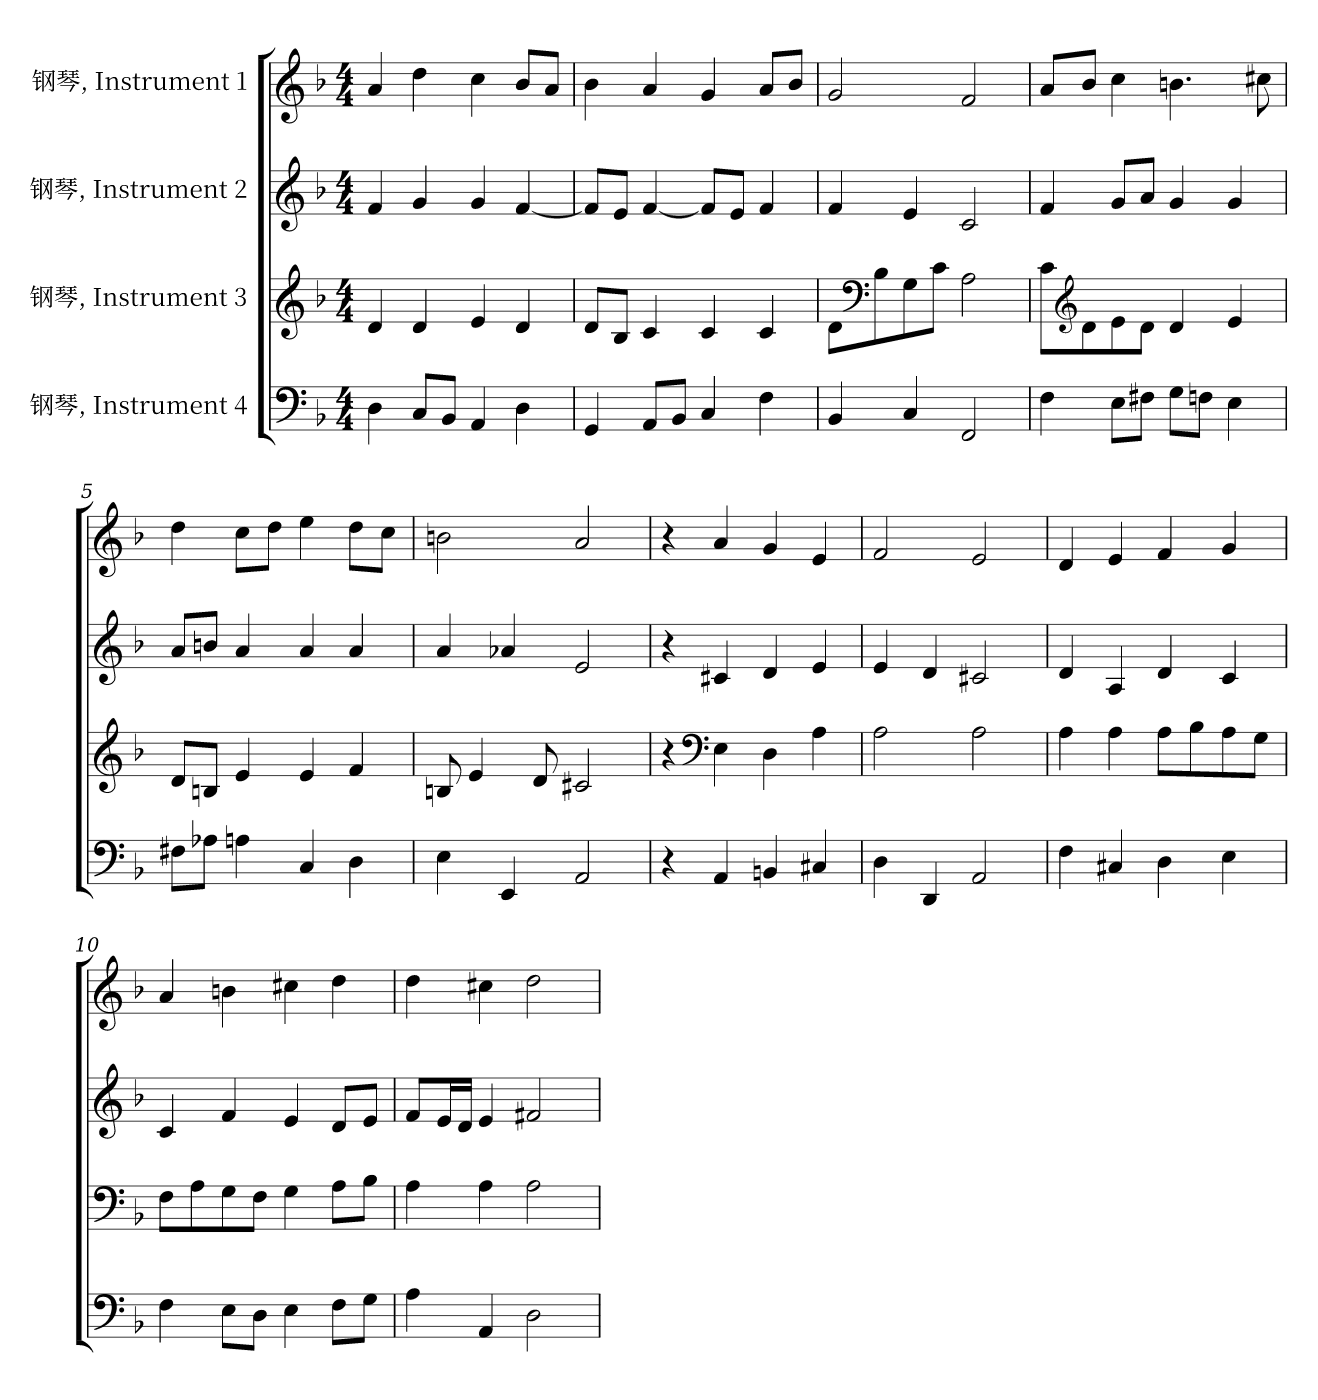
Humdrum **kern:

**kern	**kern	**kern	**kern
*part4	*part3	*part2	*part1
*staff4	*staff3	*staff2	*staff1
*I"钢琴, Instrument 4	*I"钢琴, Instrument 3	*I"钢琴, Instrument 2	*I"钢琴, Instrument 1
*clefF4	*clefG2	*clefG2	*clefG2
*k[b-]	*k[b-]	*k[b-]	*k[b-]
*M4/4	*M4/4	*M4/4	*M4/4
*MM96	*MM96	*MM96	*MM96
=1	=1	=1	=1
4D\	4d/	4f/	4a/
8C/L	4d/	4g/	4dd\
8BB-/J	.	.	.
4AA/	4e/	4g/	4cc\
4D\	4d/	[4f/	8b-/L
.	.	.	8a/J
=2	=2	=2	=2
4GG/	8d/L	8f/L]	4b-\
.	8B-/J	8e/J	.
8AA/L	4c/	[4f/	4a/
8BB-/J	.	.	.
4C/	4c/	8f/L]	4g/
.	.	8e/J	.
4F\	4c/	4f/	8a/L
.	.	.	8b-/J
=3	=3	=3	=3
4BB-/	8d\L	4f/	2g/
*	*clefF4	*	*
.	8B-\	.	.
4C/	8G\	4e/	.
.	8c\J	.	.
2FF/	2A\	2c/	2f/
=4	=4	=4	=4
4F\	8c\L	4f/	8a/L
*	*clefG2	*	*
.	8d\	.	8b-/J
8E\L	8e\	8g/L	4cc\
8F#X\J	8d\J	8a/J	.
8G\L	4d/	4g/	4.bn\
8Fn\J	.	.	.
4E\	4e/	4g/	.
.	.	.	8cc#X\
!!LO:LB:g=z
=5	=5	=5	=5
8F#X\L	8d/L	8a/L	4dd\
8A-X\J	8Bn/J	8bn/J	.
4An\	4e/	4a/	8cc\L
.	.	.	8dd\J
4C/	4e/	4a/	4ee\
4D\	4f/	4a/	8dd\L
.	.	.	8cc\J
=6	=6	=6	=6
4E\	8Bn/	4a/	2bn\
.	4e/	.	.
4EE/	.	4a-X/	.
.	8d/	.	.
2AA/	2c#X/	2e/	2a/
=7	=7	=7	=7
4r	4r	4r	4r
*	*clefF4	*	*
4AA/	4E\	4c#X/	4a/
4BBn/	4D\	4d/	4g/
4C#X/	4A\	4e/	4e/
=8	=8	=8	=8
4D\	2A\	4e/	2f/
4DD/	.	4d/	.
2AA/	2A\	2c#X/	2e/
=9	=9	=9	=9
4F\	4A\	4d/	4d/
4C#X/	4A\	4A/	4e/
4D\	8A\L	4d/	4f/
.	8B-\	.	.
4E\	8A\	4c/	4g/
.	8G\J	.	.
!!LO:LB:g=z
=10	=10	=10	=10
4F\	8F\L	4c/	4a/
.	8A\	.	.
8E\L	8G\	4f/	4bn\
8D\J	8F\J	.	.
4E\	4G\	4e/	4cc#X\
8F\L	8A\L	8d/L	4dd\
8G\J	8B-\J	8e/J	.
=11	=11	=11	=11
4A\	4A\	8f/L	4dd\
.	.	16e/L	.
.	.	16d/JJ	.
4AA/	4A\	4e/	4cc#X\
2D\	2A\	2f#X/	2dd\
=	=	=	=
*-	*-	*-	*-
